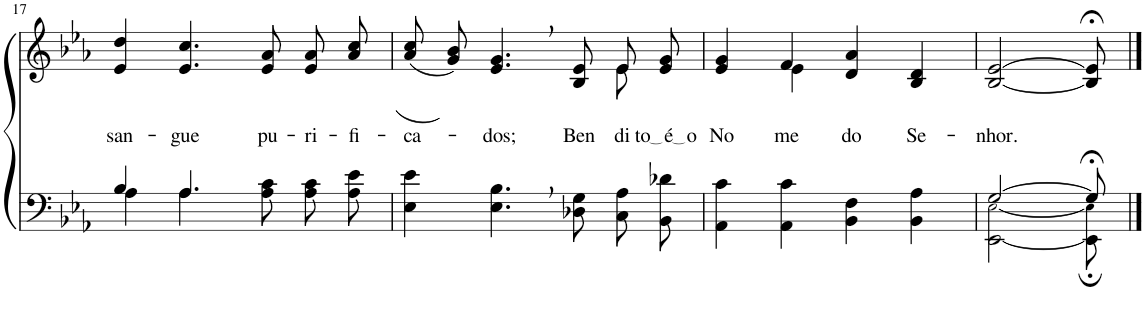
**kern	**kern	**text
*part2	*part1	*part1
*staff2	*staff1	*staff1
*I"Parte III e IV	*I"Parte I e II	*
!!LO:PB:g=z
*clefF4	*clefG2	*
*k[b-e-a-]	*k[b-e-a-]	*
*M4/4	*M4/4	*
=17	=17	=17
*^	*	*
!	!	!	!LO:LY:b
4A-\	4B-/	4e-/ 4dd/	san-
!	!	!	!LO:LY:b
4.A-\	4.A-/	4.e-/ 4.cc/	-gue
!	!	!	!LO:LY:b
8A-\ 8c\	4.ryy	8e-/ 8a-/	pu-
!	!	!	!LO:LY:b
8A-\ 8c\L	.	8e-/ 8a-/L	-ri-
!	!	!	!LO:LY:b
8A-\ 8e-\J	.	8a-/ 8cc/J	-fi-
*v	*v	*	*
=18	=18	=18
!	!	!LO:LY:b
*	*^	*
4E-\ 4e-\	((8a-/ 8cc/L	2.ryy	-ca-
.	8g/ 8b-/J))	.	.
!	!	!	!LO:LY:b
4.E-\, 4.B-\,	4.e-/, 4.g/,	.	-dos;
!	!	!	!LO:LY:b
8D-X\ 8G\	8B-/ 8e-/	.	Ben-
!	!	!	!LO:LY:b
8C\ 8A-\L	8e-/L	8e-\	-di-
!	!	!	!LO:LY:b
8BB-\ 8d-X\J	8e-/ 8g/J	8ryy	to é o
=19	=19	=19	=19
!	!	!	!LO:LY:b
4AA-\ 4c\	4e-/ 4g/	4ryy	No-
!	!	!	!LO:LY:b
4AA-\ 4c\	4f/	4e-\	-me
!	!	!	!LO:LY:b
4BB-\ 4F\	4d/ 4a-/	2ryy	do
!	!	!	!LO:LY:b
4BB-\ 4A-\	4B-/ 4d/	.	Se-
*	*v	*v	*
=20	=20	=20
*^	*	*
!	!	!	!LO:LY:b
[2G/	[2EE-\ [2E-!\	[2B-/ [2e-/	-nhor.
8G;</]	8EE-\]; 8E-!\];	8B-/];< 8e-/];<	.
*v	*v	*	*
==	==	==
*-	*-	*-
